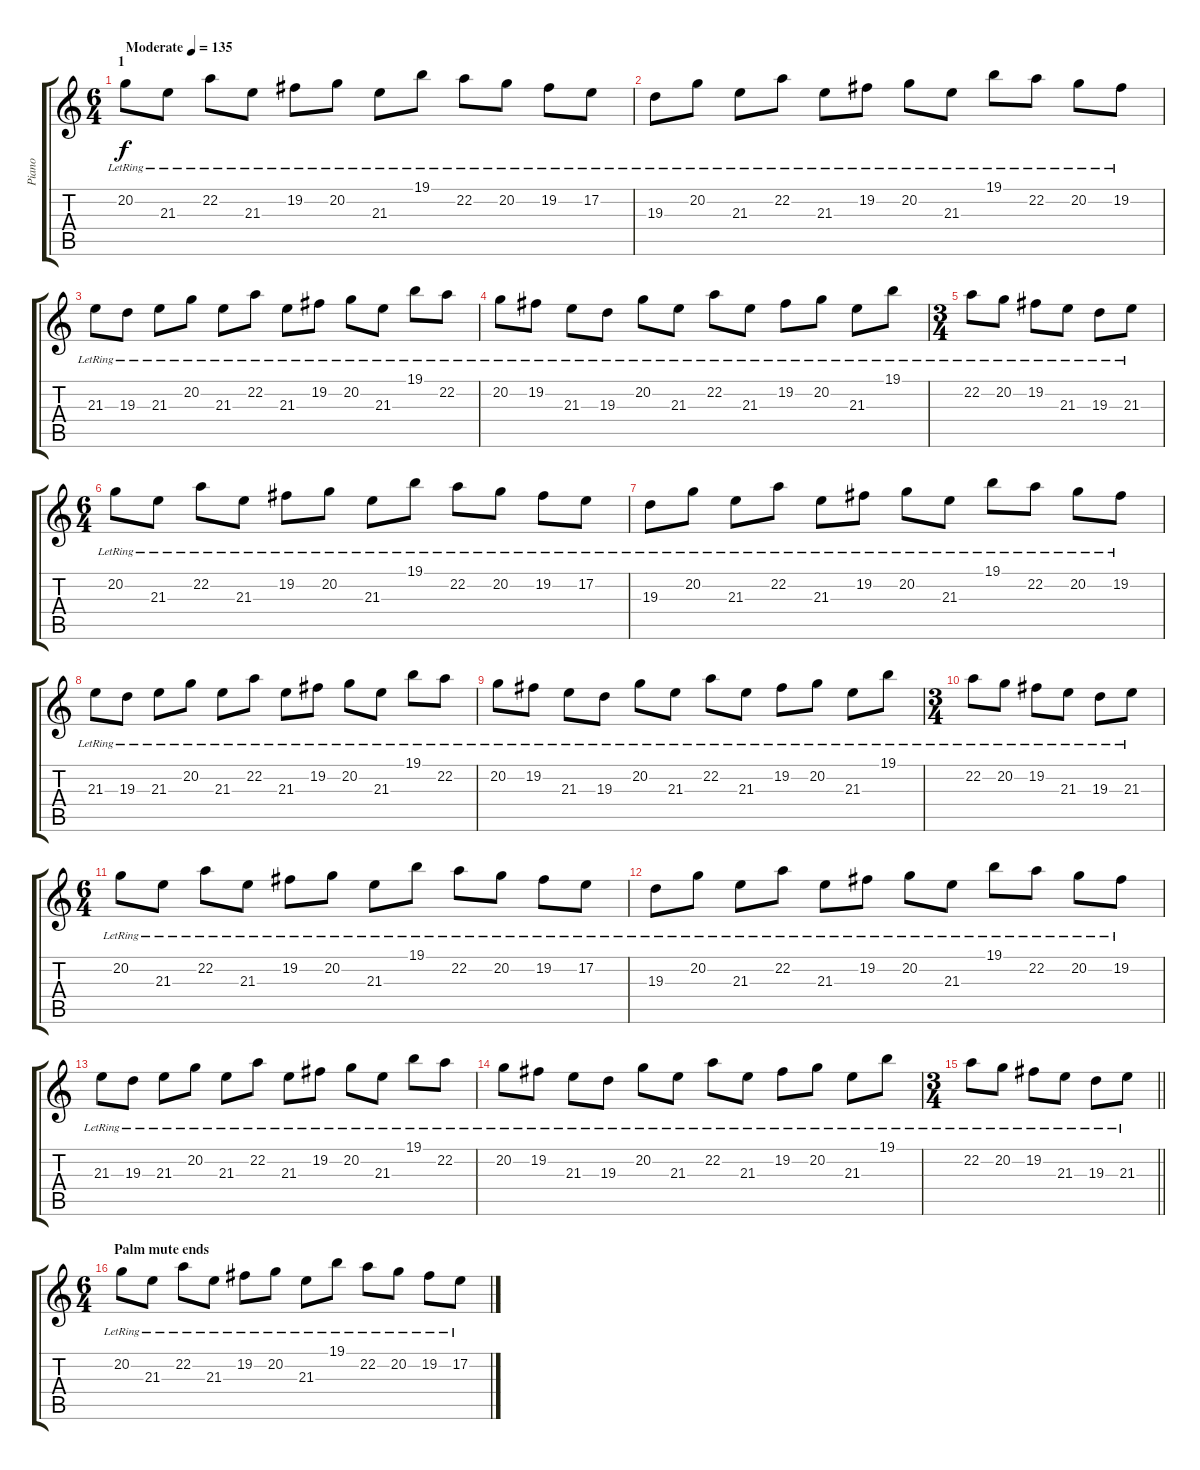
\track ("Piano" "Piano") {instrument acousticgrandpiano}
\staff {score tabs}
\tuning (E4 B3 G3 D3 A2 E2) {hide}
\ts (6 4)
\section ("" "1")
\tempo (135 "Moderate")
\clef g2
\ks c
20.2{lr}.8{dy f instrument acousticgrandpiano} 21.3{lr}.8 22.2{lr}.8 21.3{lr}.8 19.2{lr}.8 20.2{lr}.8 21.3{lr}.8 19.1{lr}.8 22.2{lr}.8 20.2{lr}.8 19.2{lr}.8 17.2{lr}.8 |
19.3{lr}.8 20.2{lr}.8 21.3{lr}.8 22.2{lr}.8 21.3{lr}.8 19.2{lr}.8 20.2{lr}.8 21.3{lr}.8 19.1{lr}.8 22.2{lr}.8 20.2{lr}.8 19.2{lr}.8 |
21.3{lr}.8 19.3{lr}.8 21.3{lr}.8 20.2{lr}.8 21.3{lr}.8 22.2{lr}.8 21.3{lr}.8 19.2{lr}.8 20.2{lr}.8 21.3{lr}.8 19.1{lr}.8 22.2{lr}.8 |
20.2{lr}.8 19.2{lr}.8 21.3{lr}.8 19.3{lr}.8 20.2{lr}.8 21.3{lr}.8 22.2{lr}.8 21.3{lr}.8 19.2{lr}.8 20.2{lr}.8 21.3{lr}.8 19.1{lr}.8 |
\ts (3 4)
22.2{lr}.8 20.2{lr}.8 19.2{lr}.8 21.3{lr}.8 19.3{lr}.8 21.3{lr}.8 |
\ts (6 4)
20.2{lr}.8 21.3{lr}.8 22.2{lr}.8 21.3{lr}.8 19.2{lr}.8 20.2{lr}.8 21.3{lr}.8 19.1{lr}.8 22.2{lr}.8 20.2{lr}.8 19.2{lr}.8 17.2{lr}.8 |
19.3{lr}.8 20.2{lr}.8 21.3{lr}.8 22.2{lr}.8 21.3{lr}.8 19.2{lr}.8 20.2{lr}.8 21.3{lr}.8 19.1{lr}.8 22.2{lr}.8 20.2{lr}.8 19.2{lr}.8 |
21.3{lr}.8 19.3{lr}.8 21.3{lr}.8 20.2{lr}.8 21.3{lr}.8 22.2{lr}.8 21.3{lr}.8 19.2{lr}.8 20.2{lr}.8 21.3{lr}.8 19.1{lr}.8 22.2{lr}.8 |
20.2{lr}.8 19.2{lr}.8 21.3{lr}.8 19.3{lr}.8 20.2{lr}.8 21.3{lr}.8 22.2{lr}.8 21.3{lr}.8 19.2{lr}.8 20.2{lr}.8 21.3{lr}.8 19.1{lr}.8 |
\ts (3 4)
22.2{lr}.8 20.2{lr}.8 19.2{lr}.8 21.3{lr}.8 19.3{lr}.8 21.3{lr}.8 |
\ts (6 4)
20.2{lr}.8 21.3{lr}.8 22.2{lr}.8 21.3{lr}.8 19.2{lr}.8 20.2{lr}.8 21.3{lr}.8 19.1{lr}.8 22.2{lr}.8 20.2{lr}.8 19.2{lr}.8 17.2{lr}.8 |
19.3{lr}.8 20.2{lr}.8 21.3{lr}.8 22.2{lr}.8 21.3{lr}.8 19.2{lr}.8 20.2{lr}.8 21.3{lr}.8 19.1{lr}.8 22.2{lr}.8 20.2{lr}.8 19.2{lr}.8 |
21.3{lr}.8 19.3{lr}.8 21.3{lr}.8 20.2{lr}.8 21.3{lr}.8 22.2{lr}.8 21.3{lr}.8 19.2{lr}.8 20.2{lr}.8 21.3{lr}.8 19.1{lr}.8 22.2{lr}.8 |
20.2{lr}.8 19.2{lr}.8 21.3{lr}.8 19.3{lr}.8 20.2{lr}.8 21.3{lr}.8 22.2{lr}.8 21.3{lr}.8 19.2{lr}.8 20.2{lr}.8 21.3{lr}.8 19.1{lr}.8 |
\ts (3 4)
\barLineRight lightlight
22.2{lr}.8 20.2{lr}.8 19.2{lr}.8 21.3{lr}.8 19.3{lr}.8 21.3{lr}.8 |
\ts (6 4)
\section ("" "Palm mute ends")
20.2{lr}.8 21.3{lr}.8 22.2{lr}.8 21.3{lr}.8 19.2{lr}.8 20.2{lr}.8 21.3{lr}.8 19.1{lr}.8 22.2{lr}.8 20.2{lr}.8 19.2{lr}.8 17.2{lr}.8
